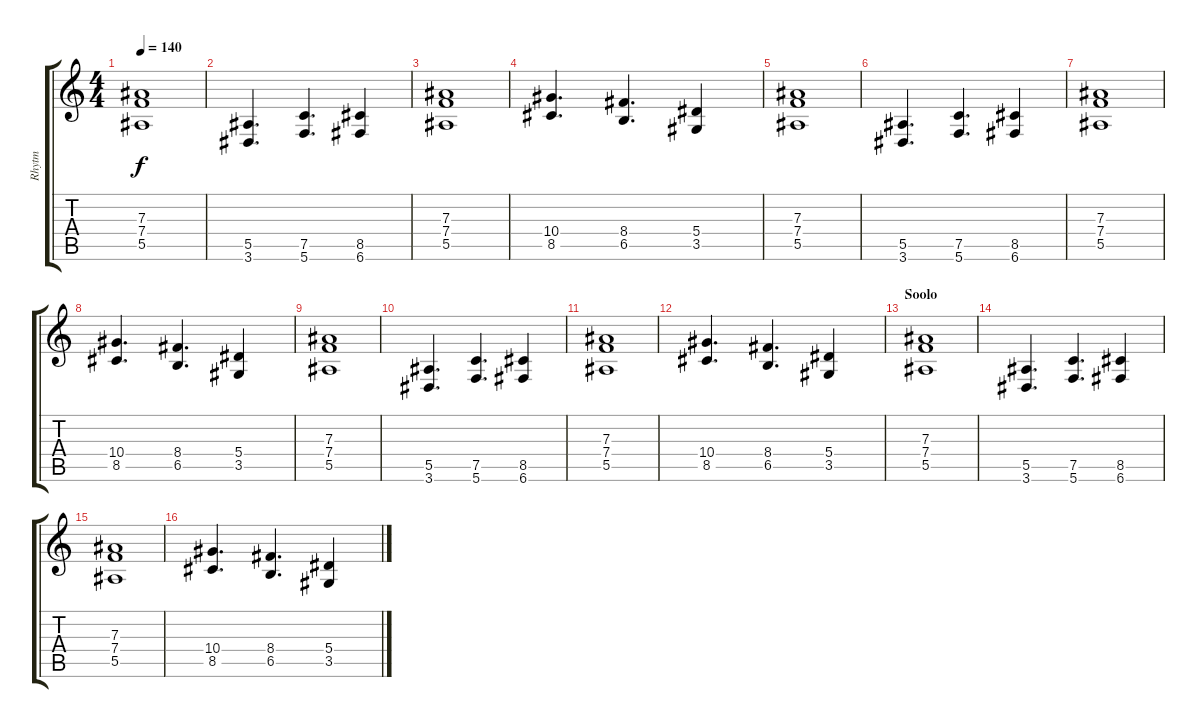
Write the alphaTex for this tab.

\track ("Rhytm" "Rhytm") {instrument distortionguitar}
\staff {score tabs}
\tuning (C4 G3 Eb3 Bb2 F2 C2) {hide}
\ts (4 4)
\tempo 140
\clef g2
\ks c
(7.3 7.4 5.5).1{dy f} |
(5.5 3.6).4{d} (7.5 5.6).4{d} (8.5 6.6).4 |
(7.3 7.4 5.5).1 |
(10.4 8.5).4{d} (8.4 6.5).4{d} (5.4 3.5).4 |
(7.3 7.4 5.5).1 |
(5.5 3.6).4{d} (7.5 5.6).4{d} (8.5 6.6).4 |
(7.3 7.4 5.5).1 |
(10.4 8.5).4{d} (8.4 6.5).4{d} (5.4 3.5).4 |
(7.3 7.4 5.5).1 |
(5.5 3.6).4{d} (7.5 5.6).4{d} (8.5 6.6).4 |
(7.3 7.4 5.5).1 |
(10.4 8.5).4{d} (8.4 6.5).4{d} (5.4 3.5).4 |
\section ("" "Soolo")
(7.3 7.4 5.5).1 |
(5.5 3.6).4{d} (7.5 5.6).4{d} (8.5 6.6).4 |
(7.3 7.4 5.5).1 |
(10.4 8.5).4{d} (8.4 6.5).4{d} (5.4 3.5).4
